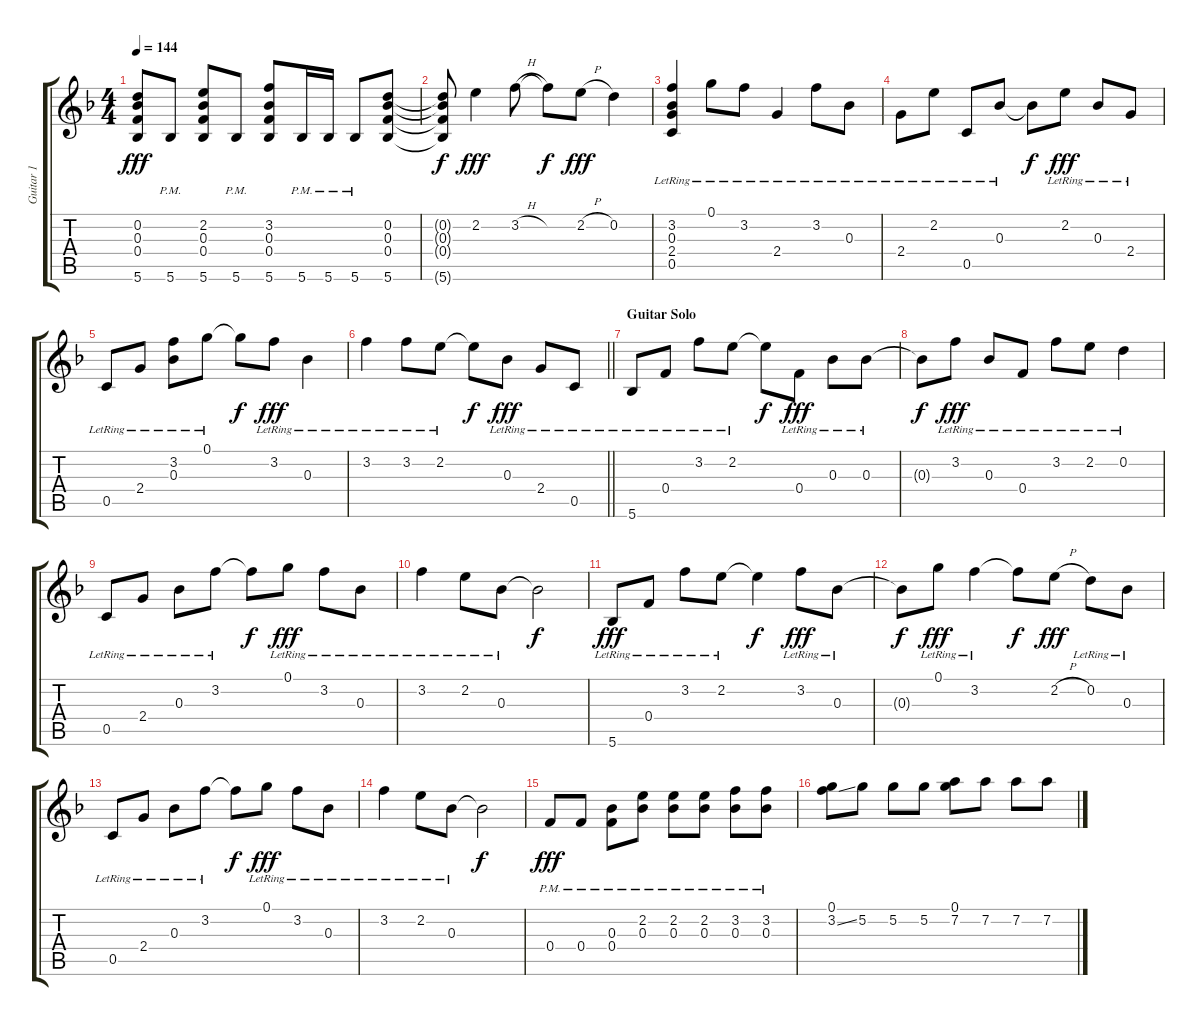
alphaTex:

\track ("Guitar 1" "Guitar 1") {instrument distortionguitar}
\staff {score tabs}
\tuning (G4 D4 Bb3 F3 C3 F2) {hide}
\ts (4 4)
\tempo 144
\clef g2
\ks f
(0.2 0.3 0.4 5.6).8{dy fff} 5.6{pm}.8 (2.2 0.3 0.4 5.6).8 5.6{pm}.8 (3.2 0.3 0.4 5.6).8 5.6{pm}.16 5.6{pm}.16 5.6{pm}.8 (0.2 0.3 0.4 5.6).8 |
(0.2{t} 0.3{t} 0.4{t} 5.6{t}).8{dy f} 2.2.4{dy fff} 3.2{h}.8 3.2{t}.8{dy f} 2.2{h}.8{dy fff} 0.2.4 |
(3.2{lr} 0.3{lr} 2.4{lr} 0.5{lr}).4 0.1{lr}.8 3.2{lr}.8 2.4{lr}.4 3.2{lr}.8 0.3{lr}.8 |
2.4{lr}.8 2.2{lr}.8 0.5{lr}.8 0.3{lr}.8 0.3{t}.8{dy f} 2.2{lr}.8{dy fff} 0.3{lr}.8 2.4{lr}.8 |
0.5{lr}.8 2.4{lr}.8 (3.2{lr} 0.3{lr}).8 0.1{lr}.8 0.1{t}.8{dy f} 3.2{lr}.8{dy fff} 0.3{lr}.4 |
\barLineRight lightlight
3.2{lr}.4 3.2{lr}.8 2.2{lr}.8 2.2{t}.8{dy f} 0.3{lr}.8{dy fff} 2.4{lr}.8 0.5{lr}.8 |
\section ("" "Guitar Solo")
5.6{lr}.8 0.4{lr}.8 3.2{lr}.8 2.2{lr}.8 2.2{t}.8{dy f} 0.4{lr}.8{dy fff} 0.3{lr}.8 0.3{lr}.8 |
0.3{t}.8{dy f} 3.2{lr}.8{dy fff} 0.3{lr}.8 0.4{lr}.8 3.2{lr}.8 2.2{lr}.8 0.2{lr}.4 |
0.5{lr}.8 2.4{lr}.8 0.3{lr}.8 3.2{lr}.8 3.2{t}.8{dy f} 0.1{lr}.8{dy fff} 3.2{lr}.8 0.3{lr}.8 |
3.2{lr}.4 2.2{lr}.8 0.3{lr}.8 0.3{t}.2{dy f} |
5.6{lr}.8{dy fff} 0.4{lr}.8 3.2{lr}.8 2.2{lr}.8 2.2{t}.4{dy f} 3.2{lr}.8{dy fff} 0.3{lr}.8 |
0.3{t}.8{dy f} 0.1{lr}.8{dy fff} 3.2{lr}.4 3.2{t}.8{dy f} 2.2{h}.8{dy fff} 0.2{lr}.8 0.3{lr}.8 |
0.5{lr}.8 2.4{lr}.8 0.3{lr}.8 3.2{lr}.8 3.2{t}.8{dy f} 0.1{lr}.8{dy fff} 3.2{lr}.8 0.3{lr}.8 |
3.2{lr}.4 2.2{lr}.8 0.3{lr}.8 0.3{t}.2{dy f} |
0.4{pm}.8{dy fff} 0.4{pm}.8 (0.3{pm} 0.4{pm}).8 (2.2{pm} 0.3{pm}).8 (2.2{pm} 0.3{pm}).8 (2.2{pm} 0.3{pm}).8 (3.2{pm} 0.3{pm}).8 (3.2{pm} 0.3{pm}).8 |
(0.1 3.2{ss}).8 5.2.8 5.2.8 5.2.8 (0.1 7.2).8 7.2.8 7.2.8 7.2.8
